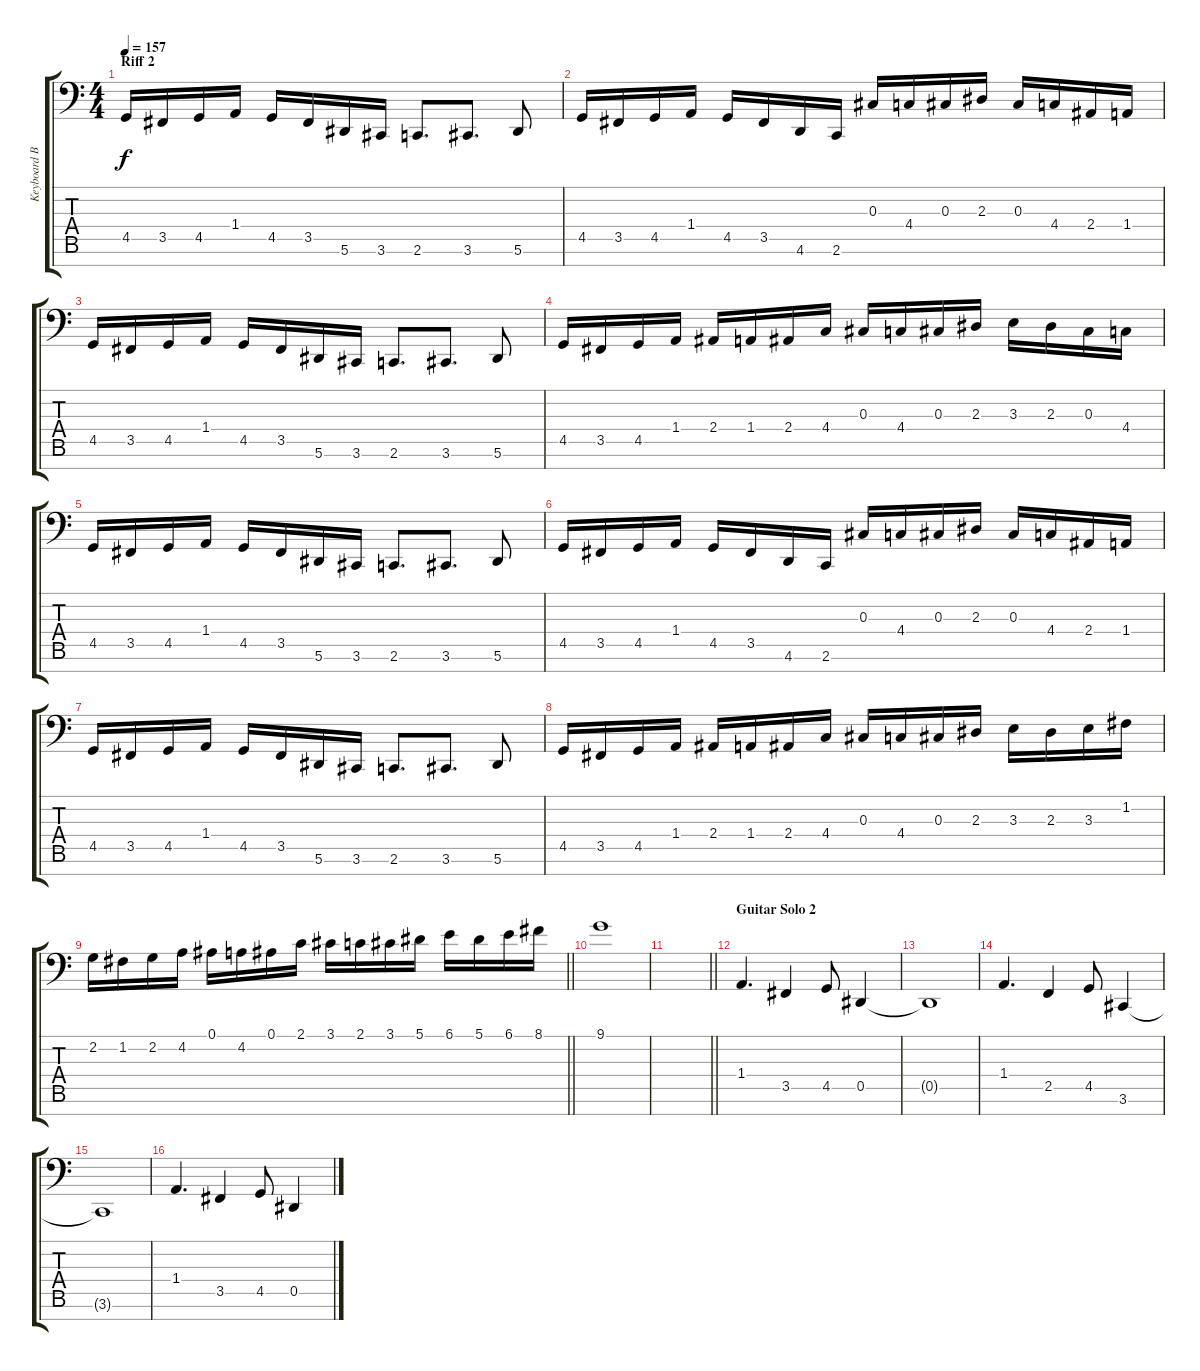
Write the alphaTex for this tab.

\track ("Keyboard Bass" "Keyboard B") {instrument lead8bassandlead}
\staff {score tabs}
\tuning (Bb3 F3 Db3 Ab2 Eb2 Bb1 F1) {hide}
\ts (4 4)
\section ("" "Riff 2")
\tempo 157
\clef f4
\ks c
4.5.16{dy f} 3.5.16 4.5.16 1.4.16 4.5.16 3.5.16 5.6.16 3.6.16 2.6.8{d} 3.6.8{d} 5.6.8 |
4.5.16 3.5.16 4.5.16 1.4.16 4.5.16 3.5.16 4.6.16 2.6.16 0.3.16 4.4.16 0.3.16 2.3.16 0.3.16 4.4.16 2.4.16 1.4.16 |
4.5.16 3.5.16 4.5.16 1.4.16 4.5.16 3.5.16 5.6.16 3.6.16 2.6.8{d} 3.6.8{d} 5.6.8 |
4.5.16 3.5.16 4.5.16 1.4.16 2.4.16 1.4.16 2.4.16 4.4.16 0.3.16 4.4.16 0.3.16 2.3.16 3.3.16 2.3.16 0.3.16 4.4.16 |
4.5.16 3.5.16 4.5.16 1.4.16 4.5.16 3.5.16 5.6.16 3.6.16 2.6.8{d} 3.6.8{d} 5.6.8 |
4.5.16 3.5.16 4.5.16 1.4.16 4.5.16 3.5.16 4.6.16 2.6.16 0.3.16 4.4.16 0.3.16 2.3.16 0.3.16 4.4.16 2.4.16 1.4.16 |
4.5.16 3.5.16 4.5.16 1.4.16 4.5.16 3.5.16 5.6.16 3.6.16 2.6.8{d} 3.6.8{d} 5.6.8 |
4.5.16 3.5.16 4.5.16 1.4.16 2.4.16 1.4.16 2.4.16 4.4.16 0.3.16 4.4.16 0.3.16 2.3.16 3.3.16 2.3.16 3.3.16 1.2.16 |
\barLineRight lightlight
2.2.16 1.2.16 2.2.16 4.2.16 0.1.16 4.2.16 0.1.16 2.1.16 3.1.16 2.1.16 3.1.16 5.1.16 6.1.16 5.1.16 6.1.16 8.1.16 |
9.1.1 |
\barLineRight lightlight
|
\section ("" "Guitar Solo 2")
1.4.4{d} 3.5.4 4.5.8 0.5.4 |
0.5{t}.1 |
1.4.4{d} 2.5.4 4.5.8 3.6.4 |
3.6{t}.1 |
1.4.4{d} 3.5.4 4.5.8 0.5.4
